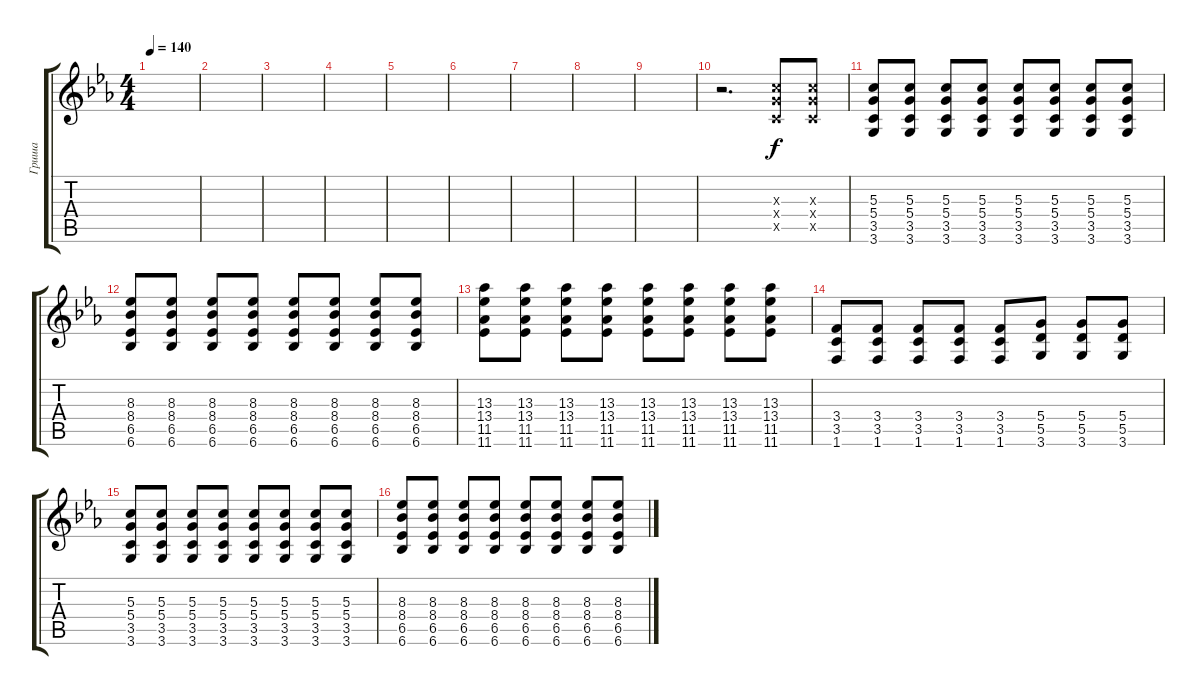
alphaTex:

\track ("Гриша" "Гриша") {instrument distortionguitar}
\staff {score tabs}
\tuning (E4 B3 G3 D3 A2 E2) {hide}
\ts (4 4)
\tempo 140
\clef g2
\ks eb
|
|
|
|
|
|
|
|
|
r.2{d} (5.3{x} 5.4{x} 3.5{x}).8 (5.3{x} 5.4{x} 3.5{x}).8 |
(5.3 5.4 3.5 3.6).8 (5.3 5.4 3.5 3.6).8 (5.3 5.4 3.5 3.6).8 (5.3 5.4 3.5 3.6).8 (5.3 5.4 3.5 3.6).8 (5.3 5.4 3.5 3.6).8 (5.3 5.4 3.5 3.6).8 (5.3 5.4 3.5 3.6).8 |
(8.3 8.4 6.5 6.6).8 (8.3 8.4 6.5 6.6).8 (8.3 8.4 6.5 6.6).8 (8.3 8.4 6.5 6.6).8 (8.3 8.4 6.5 6.6).8 (8.3 8.4 6.5 6.6).8 (8.3 8.4 6.5 6.6).8 (8.3 8.4 6.5 6.6).8 |
(13.3 13.4 11.5 11.6).8 (13.3 13.4 11.5 11.6).8 (13.3 13.4 11.5 11.6).8 (13.3 13.4 11.5 11.6).8 (13.3 13.4 11.5 11.6).8 (13.3 13.4 11.5 11.6).8 (13.3 13.4 11.5 11.6).8 (13.3 13.4 11.5 11.6).8 |
(3.4 3.5 1.6).8 (3.4 3.5 1.6).8 (3.4 3.5 1.6).8 (3.4 3.5 1.6).8 (3.4 3.5 1.6).8 (5.4 5.5 3.6).8 (5.4 5.5 3.6).8 (5.4 5.5 3.6).8 |
(5.3 5.4 3.5 3.6).8 (5.3 5.4 3.5 3.6).8 (5.3 5.4 3.5 3.6).8 (5.3 5.4 3.5 3.6).8 (5.3 5.4 3.5 3.6).8 (5.3 5.4 3.5 3.6).8 (5.3 5.4 3.5 3.6).8 (5.3 5.4 3.5 3.6).8 |
(8.3 8.4 6.5 6.6).8 (8.3 8.4 6.5 6.6).8 (8.3 8.4 6.5 6.6).8 (8.3 8.4 6.5 6.6).8 (8.3 8.4 6.5 6.6).8 (8.3 8.4 6.5 6.6).8 (8.3 8.4 6.5 6.6).8 (8.3 8.4 6.5 6.6).8
